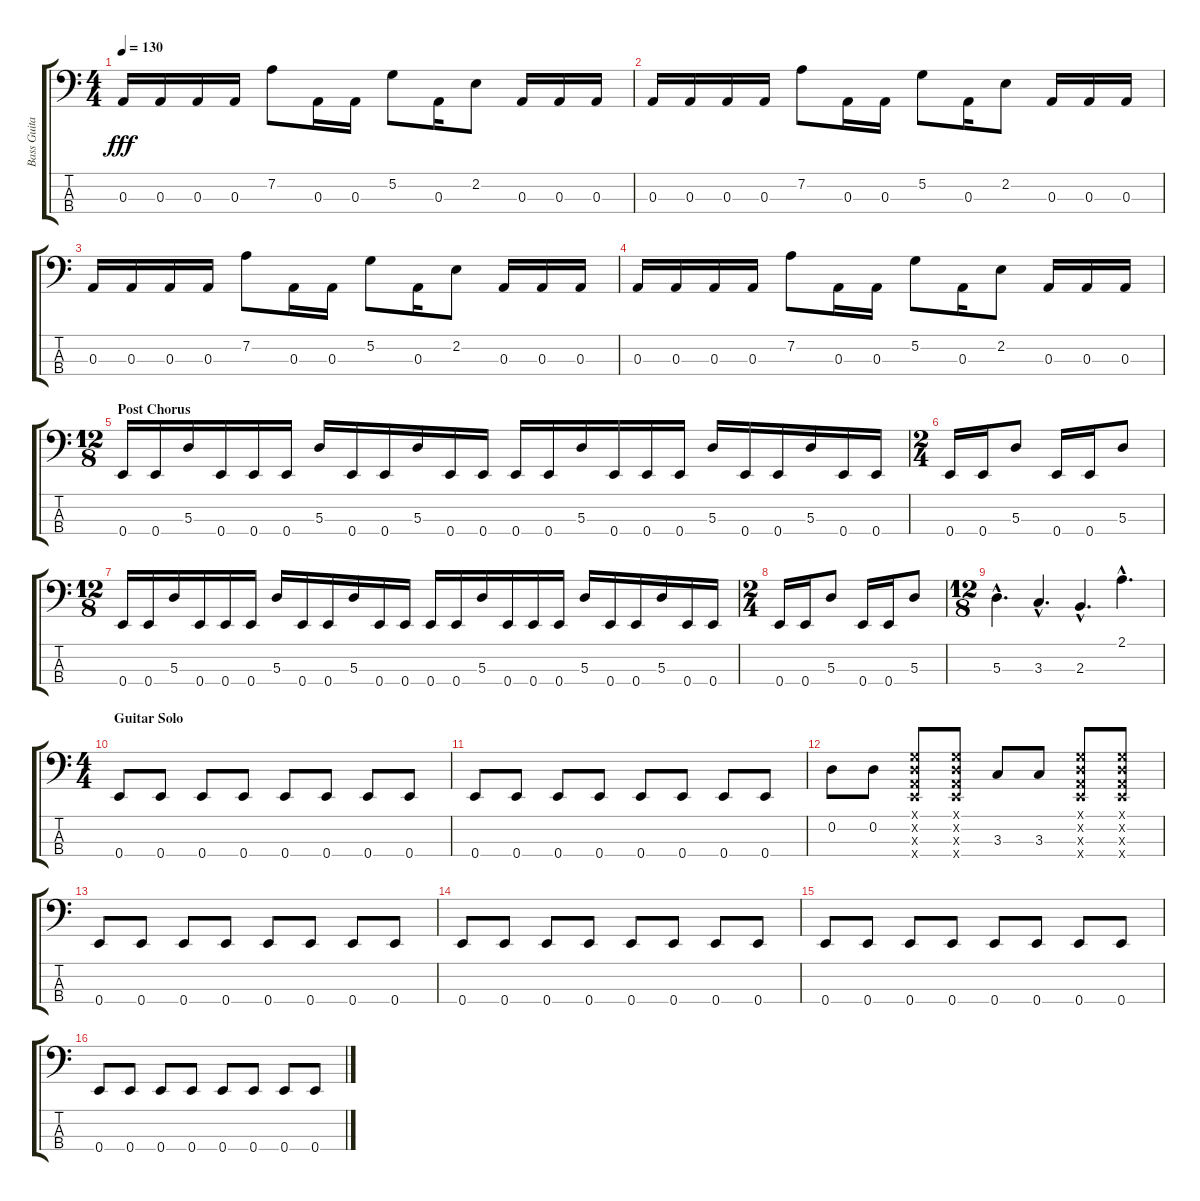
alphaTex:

\track ("Bass Guitar" "Bass Guita") {instrument slapbass1}
\staff {score tabs}
\tuning (G2 D2 A1 E1) {hide}
\ts (4 4)
\tempo 130
\clef f4
\ks c
0.3.16{dy fff} 0.3.16 0.3.16 0.3.16 7.2.8 0.3.16 0.3.16 5.2.8 0.3.16 2.2.8 0.3.16 0.3.16 0.3.16 |
0.3.16 0.3.16 0.3.16 0.3.16 7.2.8 0.3.16 0.3.16 5.2.8 0.3.16 2.2.8 0.3.16 0.3.16 0.3.16 |
0.3.16 0.3.16 0.3.16 0.3.16 7.2.8 0.3.16 0.3.16 5.2.8 0.3.16 2.2.8 0.3.16 0.3.16 0.3.16 |
0.3.16 0.3.16 0.3.16 0.3.16 7.2.8 0.3.16 0.3.16 5.2.8 0.3.16 2.2.8 0.3.16 0.3.16 0.3.16 |
\ts (12 8)
\section ("" "Post Chorus")
0.4.16 0.4.16 5.3.16 0.4.16 0.4.16 0.4.16 5.3.16 0.4.16 0.4.16 5.3.16 0.4.16 0.4.16 0.4.16 0.4.16 5.3.16 0.4.16 0.4.16 0.4.16 5.3.16 0.4.16 0.4.16 5.3.16 0.4.16 0.4.16 |
\ts (2 4)
0.4.16 0.4.16 5.3.8 0.4.16 0.4.16 5.3.8 |
\ts (12 8)
0.4.16 0.4.16 5.3.16 0.4.16 0.4.16 0.4.16 5.3.16 0.4.16 0.4.16 5.3.16 0.4.16 0.4.16 0.4.16 0.4.16 5.3.16 0.4.16 0.4.16 0.4.16 5.3.16 0.4.16 0.4.16 5.3.16 0.4.16 0.4.16 |
\ts (2 4)
0.4.16 0.4.16 5.3.8 0.4.16 0.4.16 5.3.8 |
\ts (12 8)
5.3{hac}.4{d} 3.3{hac}.4{d} 2.3{hac}.4{d} 2.1{hac}.4{d} |
\ts (4 4)
\section ("" "Guitar Solo")
0.4.8 0.4.8 0.4.8 0.4.8 0.4.8 0.4.8 0.4.8 0.4.8 |
0.4.8 0.4.8 0.4.8 0.4.8 0.4.8 0.4.8 0.4.8 0.4.8 |
0.2.8 0.2.8 (0.1{x} 0.2{x} 0.3{x} 0.4{x}).8 (0.1{x} 0.2{x} 0.3{x} 0.4{x}).8 3.3.8 3.3.8 (0.1{x} 0.2{x} 0.3{x} 0.4{x}).8 (0.1{x} 0.2{x} 0.3{x} 0.4{x}).8 |
0.4.8 0.4.8 0.4.8 0.4.8 0.4.8 0.4.8 0.4.8 0.4.8 |
0.4.8 0.4.8 0.4.8 0.4.8 0.4.8 0.4.8 0.4.8 0.4.8 |
0.4.8 0.4.8 0.4.8 0.4.8 0.4.8 0.4.8 0.4.8 0.4.8 |
0.4.8 0.4.8 0.4.8 0.4.8 0.4.8 0.4.8 0.4.8 0.4.8
